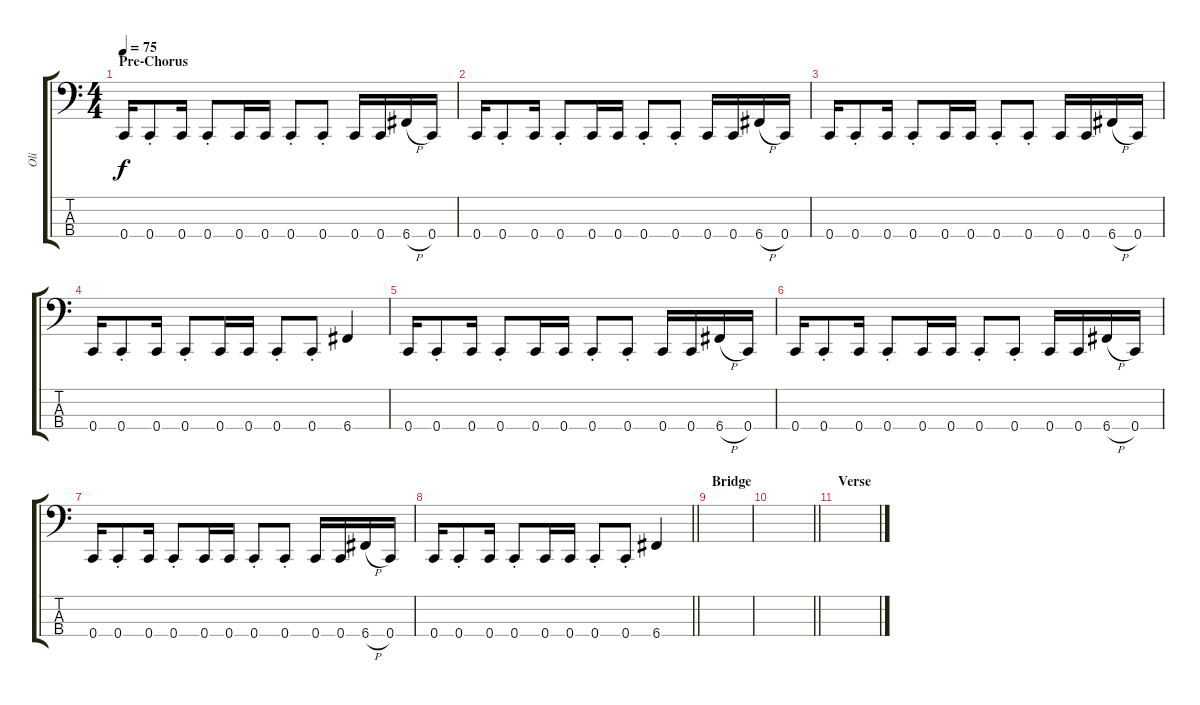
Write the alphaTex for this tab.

\track ("Oli" "Oli") {instrument electricbasspick}
\staff {score tabs}
\tuning (F2 C2 G1 C1) {hide}
\ts (4 4)
\section ("" "Pre-Chorus")
\tempo 75
\clef f4
\ks c
0.4.16{dy f} 0.4{st}.8 0.4.16 0.4{st}.8 0.4.16 0.4.16 0.4{st}.8 0.4{st}.8 0.4.16 0.4.16 6.4{h}.16 0.4.16 |
0.4.16 0.4{st}.8 0.4.16 0.4{st}.8 0.4.16 0.4.16 0.4{st}.8 0.4{st}.8 0.4.16 0.4.16 6.4{h}.16 0.4.16 |
0.4.16 0.4{st}.8 0.4.16 0.4{st}.8 0.4.16 0.4.16 0.4{st}.8 0.4{st}.8 0.4.16 0.4.16 6.4{h}.16 0.4.16 |
0.4.16 0.4{st}.8 0.4.16 0.4{st}.8 0.4.16 0.4.16 0.4{st}.8 0.4{st}.8 6.4.4 |
0.4.16 0.4{st}.8 0.4.16 0.4{st}.8 0.4.16 0.4.16 0.4{st}.8 0.4{st}.8 0.4.16 0.4.16 6.4{h}.16 0.4.16 |
0.4.16 0.4{st}.8 0.4.16 0.4{st}.8 0.4.16 0.4.16 0.4{st}.8 0.4{st}.8 0.4.16 0.4.16 6.4{h}.16 0.4.16 |
0.4.16 0.4{st}.8 0.4.16 0.4{st}.8 0.4.16 0.4.16 0.4{st}.8 0.4{st}.8 0.4.16 0.4.16 6.4{h}.16 0.4.16 |
\barLineRight lightlight
0.4.16 0.4{st}.8 0.4.16 0.4{st}.8 0.4.16 0.4.16 0.4{st}.8 0.4{st}.8 6.4.4 |
\section ("" "Bridge")
|
\barLineRight lightlight
|
\section ("" "Verse")
